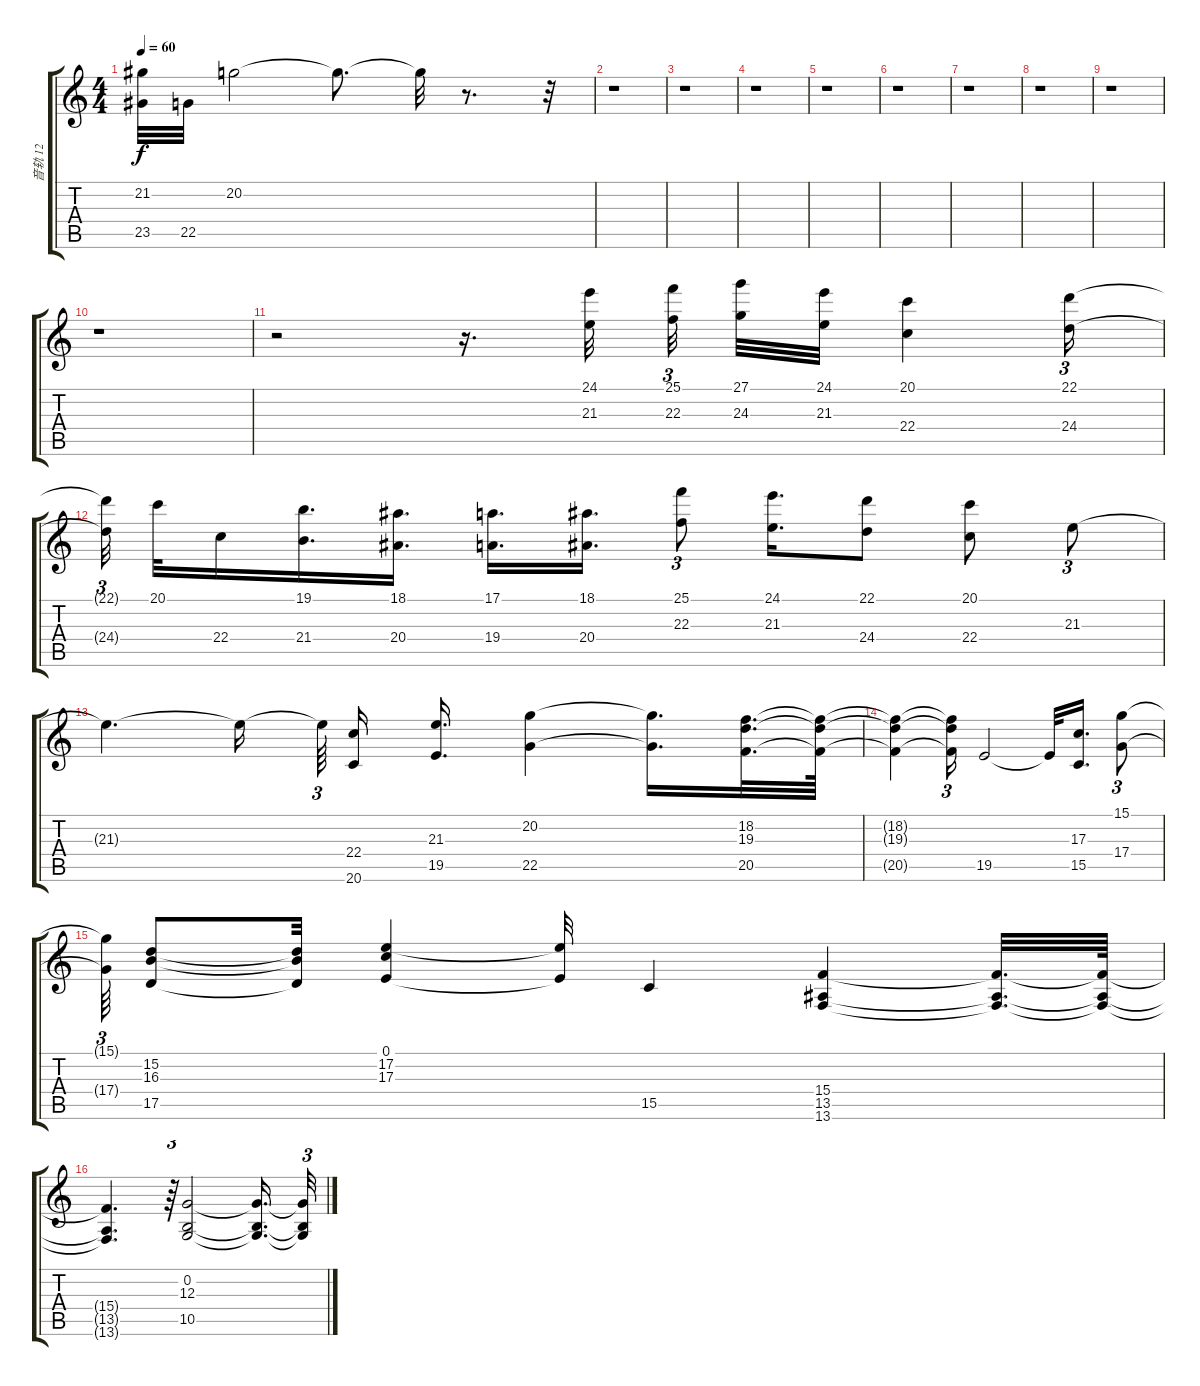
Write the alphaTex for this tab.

\track ("音轨 12" "音轨 12") {instrument stringensemble1}
\staff {score tabs}
\tuning (E4 B3 G3 D3 A2 E2) {hide}
\ts (4 4)
\tempo 60
\clef g2
\ks c
(21.2{t} 23.5{t}).32{dy f} 22.5.32 20.2.2 20.2{t}.8{d} 20.2{t}.32 r.8{d} r.32 |
r.1 |
r.1 |
r.1 |
r.1 |
r.1 |
r.1 |
r.1 |
r.1 |
r.1 |
r.2 r.16{d} (24.1 21.3).32{volume 12 beam splitsecondary} (25.1 22.3).32{tu (3 2) beam splitsecondary} (27.1 24.3).32 (24.1 21.3).32 (20.1 22.4).4 (22.1 24.4).16{tu (3 2)} |
(22.1{t} 24.4{t}).32{tu (3 2) beam splitsecondary} 20.1.32 22.4.16 (19.1 21.4).16{d} (18.1 20.4).16{d} (17.1 19.4).16{d} (18.1 20.4).16{d} (25.1 22.3).8{tu (3 2)} (24.1 21.3).16{d} (22.1 24.4).8 (20.1 22.4).8 21.3.8{tu (3 2)} |
21.3{t}.4{d} 21.3{t}.16{beam splitsecondary} 21.3{t}.64{tu (3 2)} (22.4 20.6).16{volume 11} (21.3 19.5).16{d volume 10} (20.2 22.5).4{volume 10} (20.2{t} 22.5{t}).16{d} (18.2 19.3 20.5).32{d} (18.2{t} 19.3{t} 20.5{t}).64 |
(18.2{t} 19.3{t} 20.5{t}).4 (18.2{t} 19.3{t} 20.5{t}).16{tu (3 2)} 19.5.2{volume 10} 19.5{t}.32 (17.3 15.5).16{d volume 11} (15.1 17.4).8{tu (3 2) volume 11} |
(15.1{t} 17.4{t}).64{tu (3 2)} (15.2 16.3 17.5).8{volume 12} (15.2{t} 16.3{t} 17.5{t}).32 (0.1 17.2 17.3).4 (0.1{t} 17.2{t}).32 15.5.4{volume 10} (15.4 13.5 13.6).4{volume 10} (15.4{t} 13.5{t} 13.6{t}).32{d} (15.4{t} 13.5{t} 13.6{t}).64 |
(15.4{t} 13.5{t} 13.6{t}).4{d} r.64{tu (3 2)} (0.2 12.3 10.5).2{volume 12} (0.2{t} 12.3{t} 10.5{t}).16{d} (0.2{t} 12.3{t} 10.5{t}).32{tu (3 2)}
